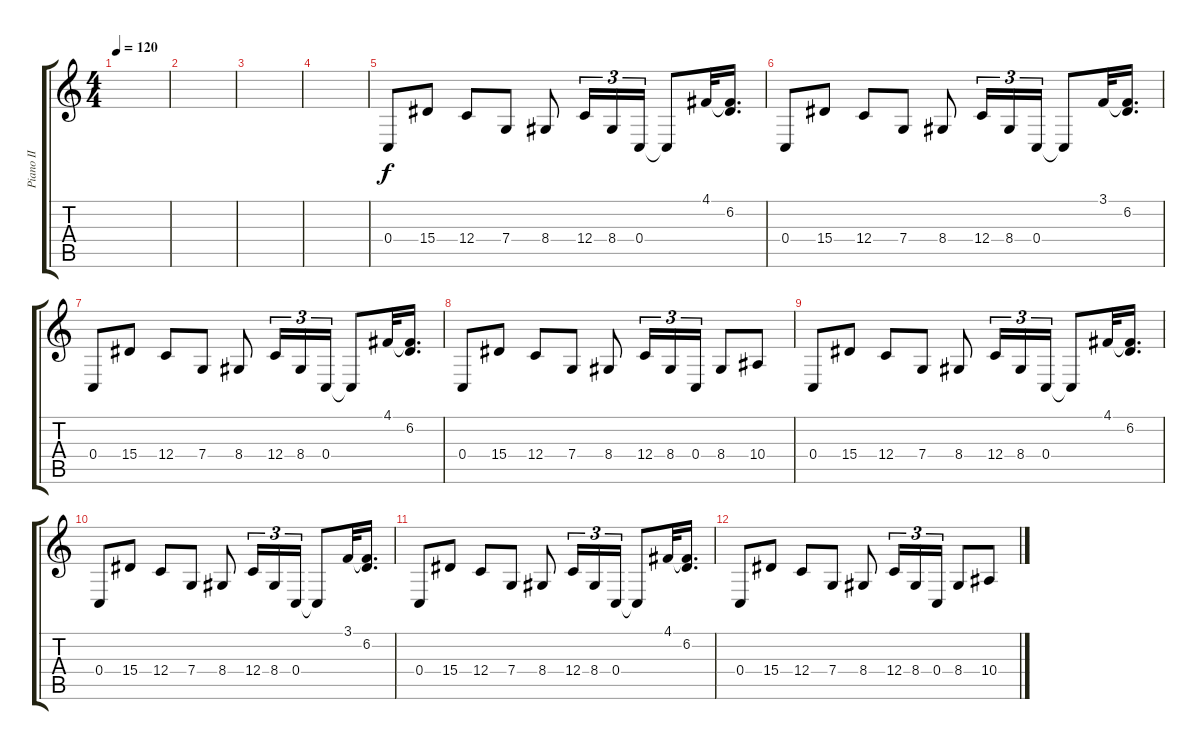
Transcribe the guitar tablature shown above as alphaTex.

\track ("Piano II" "Piano II") {instrument brightacousticpiano}
\staff {score tabs}
\tuning (D4 A3 F3 C3 G2 C2) {hide}
\ts (4 4)
\tempo 120
\clef g2
\ks c
|
|
|
|
0.4.8 15.4.8 12.4.8 7.4.8 8.4.8 12.4.16{tu (3 2)} 8.4.16{tu (3 2)} 0.4.16{tu (3 2)} 0.4{t}.8 4.1.32 (4.1{t} 6.2).16{d} |
0.4.8 15.4.8 12.4.8 7.4.8 8.4.8 12.4.16{tu (3 2)} 8.4.16{tu (3 2)} 0.4.16{tu (3 2)} 0.4{t}.8 3.1.32 (3.1{t} 6.2).16{d} |
0.4.8 15.4.8 12.4.8 7.4.8 8.4.8 12.4.16{tu (3 2)} 8.4.16{tu (3 2)} 0.4.16{tu (3 2)} 0.4{t}.8 4.1.32 (4.1{t} 6.2).16{d} |
0.4.8 15.4.8 12.4.8 7.4.8 8.4.8 12.4.16{tu (3 2)} 8.4.16{tu (3 2)} 0.4.16{tu (3 2)} 8.4.8 10.4.8 |
0.4.8 15.4.8 12.4.8 7.4.8 8.4.8 12.4.16{tu (3 2)} 8.4.16{tu (3 2)} 0.4.16{tu (3 2)} 0.4{t}.8 4.1.32 (4.1{t} 6.2).16{d} |
0.4.8 15.4.8 12.4.8 7.4.8 8.4.8 12.4.16{tu (3 2)} 8.4.16{tu (3 2)} 0.4.16{tu (3 2)} 0.4{t}.8 3.1.32 (3.1{t} 6.2).16{d} |
0.4.8 15.4.8 12.4.8 7.4.8 8.4.8 12.4.16{tu (3 2)} 8.4.16{tu (3 2)} 0.4.16{tu (3 2)} 0.4{t}.8 4.1.32 (4.1{t} 6.2).16{d} |
0.4.8 15.4.8 12.4.8 7.4.8 8.4.8 12.4.16{tu (3 2)} 8.4.16{tu (3 2)} 0.4.16{tu (3 2)} 8.4.8 10.4.8
